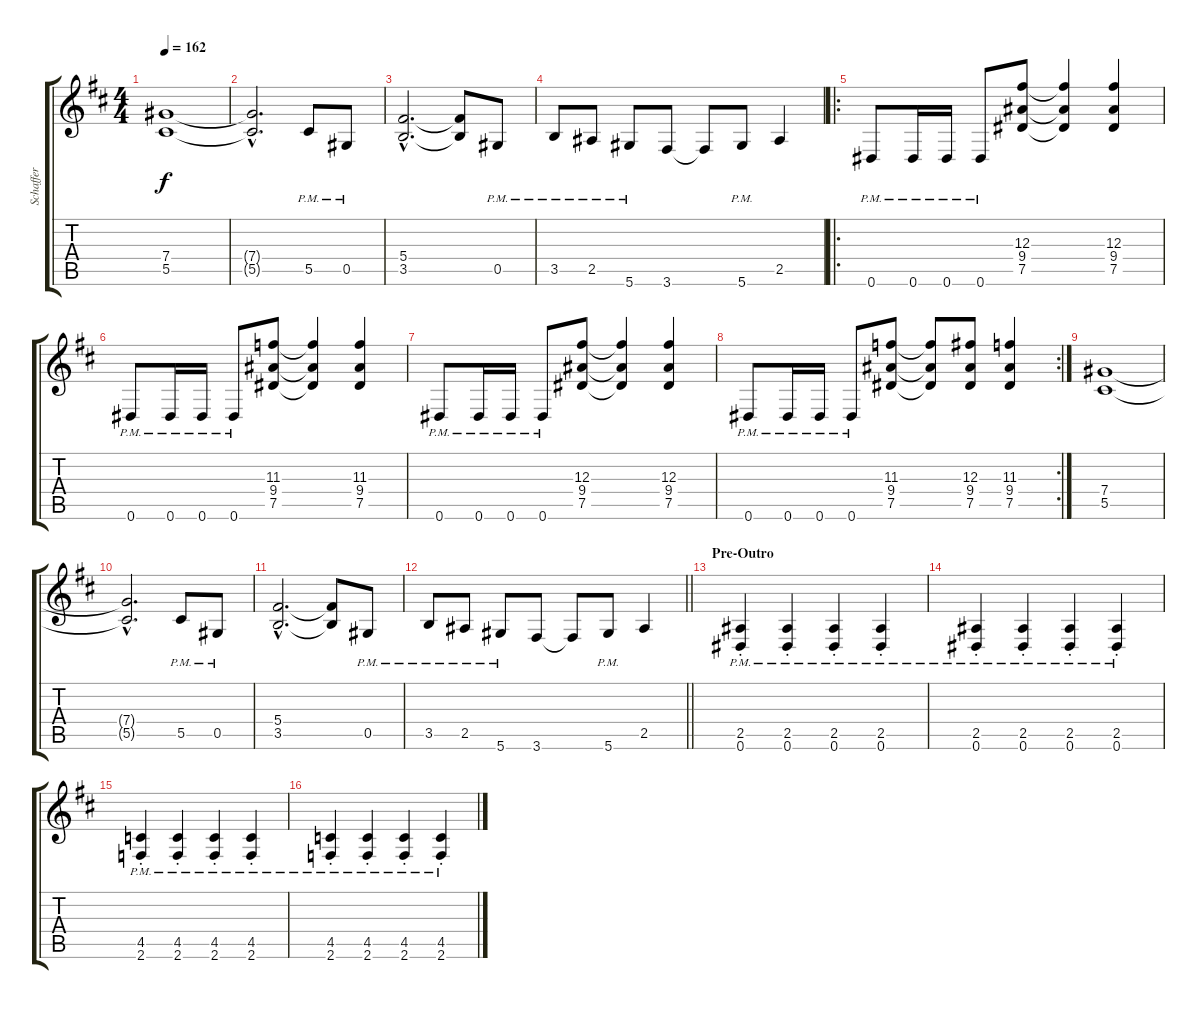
\track ("Schaffer" "Schaffer") {instrument distortionguitar}
\staff {score tabs}
\tuning (Eb4 Bb3 Gb3 Db3 Ab2 Eb2) {hide}
\ts (4 4)
\tempo 162
\clef g2
\ks d
(7.4 5.5).1{dy f} |
(7.4{hac t} 5.5{hac t}).2{d} 5.5{pm}.8 0.5{pm}.8 |
(5.4{hac} 3.5{hac}).2{d} (5.4{t} 3.5{t}).8 0.5{pm}.8 |
3.5{pm}.8 2.5{pm}.8 5.6{pm}.8 3.6.8 3.6{t}.8 5.6{pm}.8 2.5.4 |
\ro
0.6{pm}.8 0.6{pm}.16 0.6{pm}.16 0.6{pm}.8 (12.3 9.4 7.5).8 (12.3{t} 9.4{t} 7.5{t}).4 (12.3 9.4 7.5).4 |
0.6{pm}.8 0.6{pm}.16 0.6{pm}.16 0.6{pm}.8 (11.3 9.4 7.5).8 (11.3{t} 9.4{t} 7.5{t}).4 (11.3 9.4 7.5).4 |
0.6{pm}.8 0.6{pm}.16 0.6{pm}.16 0.6{pm}.8 (12.3 9.4 7.5).8 (12.3{t} 9.4{t} 7.5{t}).4 (12.3 9.4 7.5).4 |
\rc 2
0.6{pm}.8 0.6{pm}.16 0.6{pm}.16 0.6{pm}.8 (11.3 9.4 7.5).8 (11.3{t} 9.4{t} 7.5{t}).8 (12.3 9.4 7.5).8 (11.3 9.4 7.5).4 |
(7.4 5.5).1 |
(7.4{hac t} 5.5{hac t}).2{d} 5.5{pm}.8 0.5{pm}.8 |
(5.4{hac} 3.5{hac}).2{d} (5.4{t} 3.5{t}).8 0.5{pm}.8 |
\barLineRight lightlight
3.5{pm}.8 2.5{pm}.8 5.6{pm}.8 3.6.8 3.6{t}.8 5.6{pm}.8 2.5.4 |
\section ("" "Pre-Outro")
(2.5{pm st} 0.6{pm st}).4 (2.5{pm st} 0.6{pm st}).4 (2.5{pm st} 0.6{pm st}).4 (2.5{pm st} 0.6{pm st}).4 |
(2.5{pm st} 0.6{pm st}).4 (2.5{pm st} 0.6{pm st}).4 (2.5{pm st} 0.6{pm st}).4 (2.5{pm st} 0.6{pm st}).4 |
(4.5{pm st} 2.6{pm st}).4 (4.5{pm st} 2.6{pm st}).4 (4.5{pm st} 2.6{pm st}).4 (4.5{pm st} 2.6{pm st}).4 |
(4.5{pm st} 2.6{pm st}).4 (4.5{pm st} 2.6{pm st}).4 (4.5{pm st} 2.6{pm st}).4 (4.5{pm st} 2.6{pm st}).4
